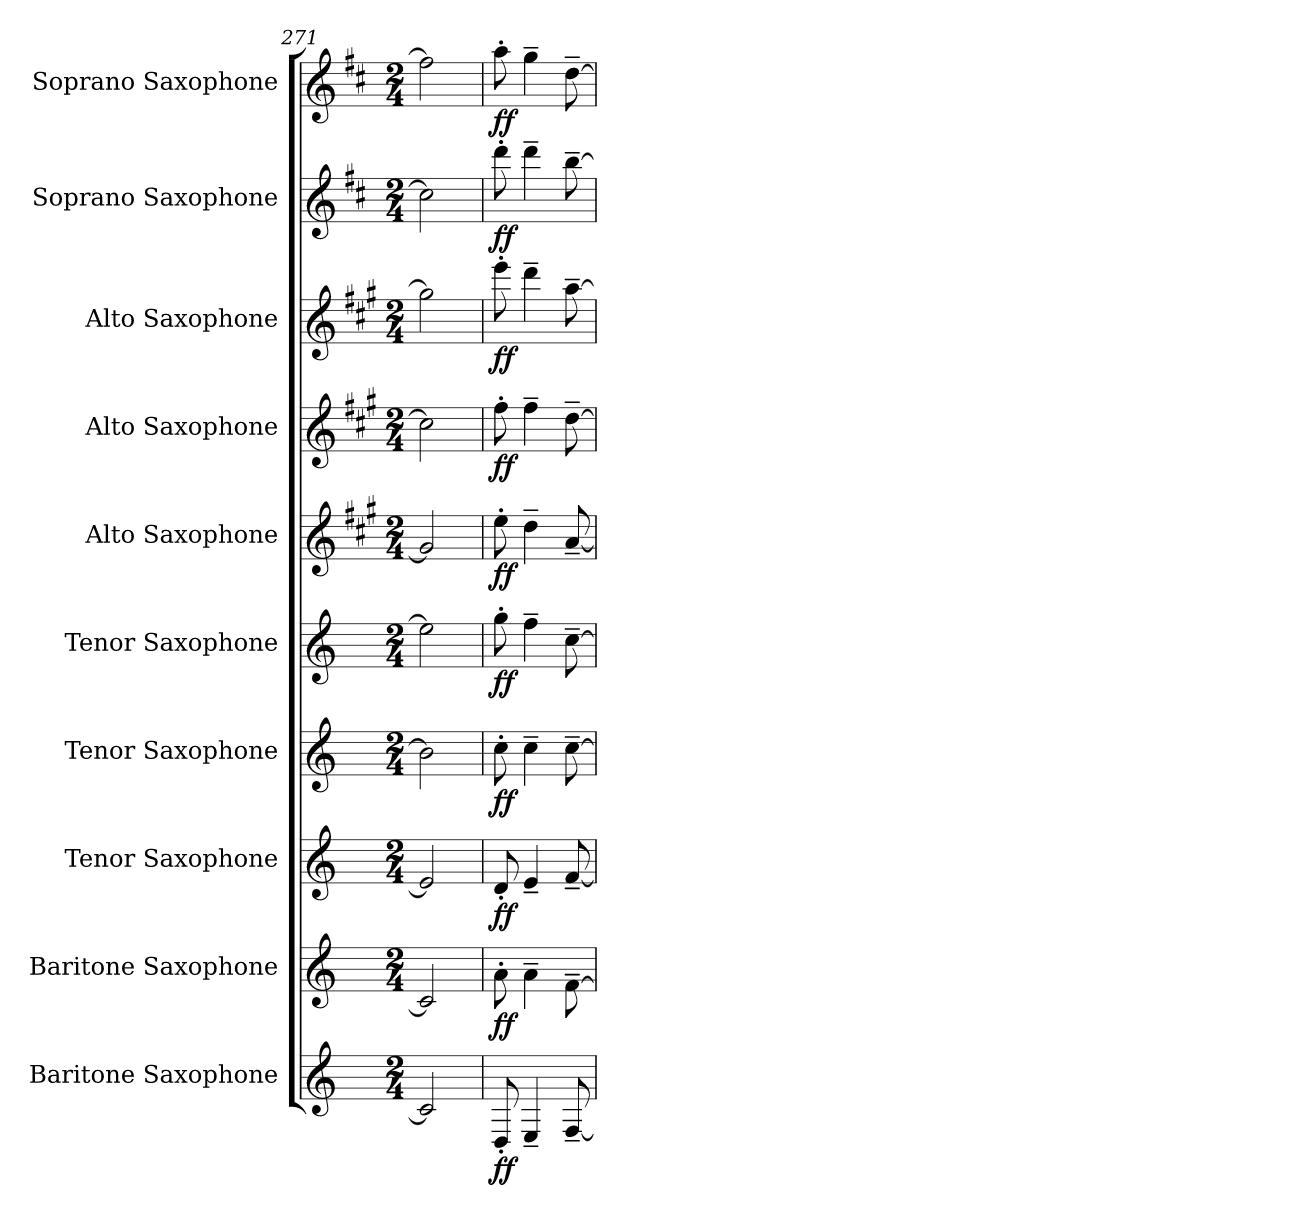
**kern	**dynam	**kern	**dynam	**kern	**dynam	**kern	**dynam	**kern	**dynam	**kern	**dynam	**kern	**dynam	**kern	**dynam	**kern	**dynam	**kern	**dynam
*part10	*part10	*part9	*part9	*part8	*part8	*part7	*part7	*part6	*part6	*part5	*part5	*part4	*part4	*part3	*part3	*part2	*part2	*part1	*part1
*staff10	*staff10	*staff9	*staff9	*staff8	*staff8	*staff7	*staff7	*staff6	*staff6	*staff5	*staff5	*staff4	*staff4	*staff3	*staff3	*staff2	*staff2	*staff1	*staff1
*I"Baritone Saxophone	*	*I"Baritone Saxophone	*	*I"Tenor Saxophone	*	*I"Tenor Saxophone	*	*I"Tenor Saxophone	*	*I"Alto Saxophone	*	*I"Alto Saxophone	*	*I"Alto Saxophone	*	*I"Soprano Saxophone	*	*I"Soprano Saxophone	*
*I'Bar. Sax.	*	*I'Bar. Sax.	*	*I'T. Sax.	*	*I'T. Sax.	*	*I'T. Sax.	*	*I'A. Sax.	*	*I'A. Sax.	*	*I'A. Sax.	*	*I'S. Sax.	*	*I'S. Sax.	*
*clefG2	*	*clefG2	*	*clefG2	*	*clefG2	*	*clefG2	*	*clefG2	*	*clefG2	*	*clefG2	*	*clefG2	*	*clefG2	*
*ITrd12c21	*	*ITrd12c21	*	*ITrd8c14	*	*ITrd8c14	*	*ITrd8c14	*	*ITrd5c9	*	*ITrd5c9	*	*ITrd5c9	*	*ITrd1c2	*	*ITrd1c2	*
*k[]	*	*k[]	*	*k[]	*	*k[]	*	*k[]	*	*k[]	*	*k[]	*	*k[]	*	*k[]	*	*k[]	*
*M2/4	*	*M2/4	*	*M2/4	*	*M2/4	*	*M2/4	*	*M2/4	*	*M2/4	*	*M2/4	*	*M2/4	*	*M2/4	*
=271	=271	=271	=271	=271	=271	=271	=271	=271	=271	=271	=271	=271	=271	=271	=271	=271	=271	=271	=271
2C#/]	.	2C#/]	.	2E/]	.	2B\]	.	2e\]	.	2B/]	.	2e\]	.	2b\]	.	2b\]	.	2ee\]	.
=272	=272	=272	=272	=272	=272	=272	=272	=272	=272	=272	=272	=272	=272	=272	=272	=272	=272	=272	=272
!	!LO:DY:b	!	!LO:DY:b	!	!LO:DY:b	!	!LO:DY:b	!	!LO:DY:b	!	!LO:DY:b	!	!LO:DY:b	!	!LO:DY:b	!	!LO:DY:b	!	!LO:DY:b
8DD'/	ff	8A'\	ff	8D'/	ff	8c'\	ff	8g'\	ff	8g'\	ff	8a'\	ff	8gg'\	ff	8ccc'\	ff	8gg'\	ff
4EE~/	.	4A~\	.	4E~/	.	4c~\	.	4f~\	.	4f~\	.	4a~\	.	4ff~\	.	4ccc~\	.	4ff~\	.
[8FF~/	.	[8F~\	.	[8F~/	.	[8c~\	.	[8c~\	.	[8c~/	.	[8f~\	.	[8cc~\	.	[8aa~\	.	[8cc~\	.
=	=	=	=	=	=	=	=	=	=	=	=	=	=	=	=	=	=	=	=
*-	*-	*-	*-	*-	*-	*-	*-	*-	*-	*-	*-	*-	*-	*-	*-	*-	*-	*-	*-
